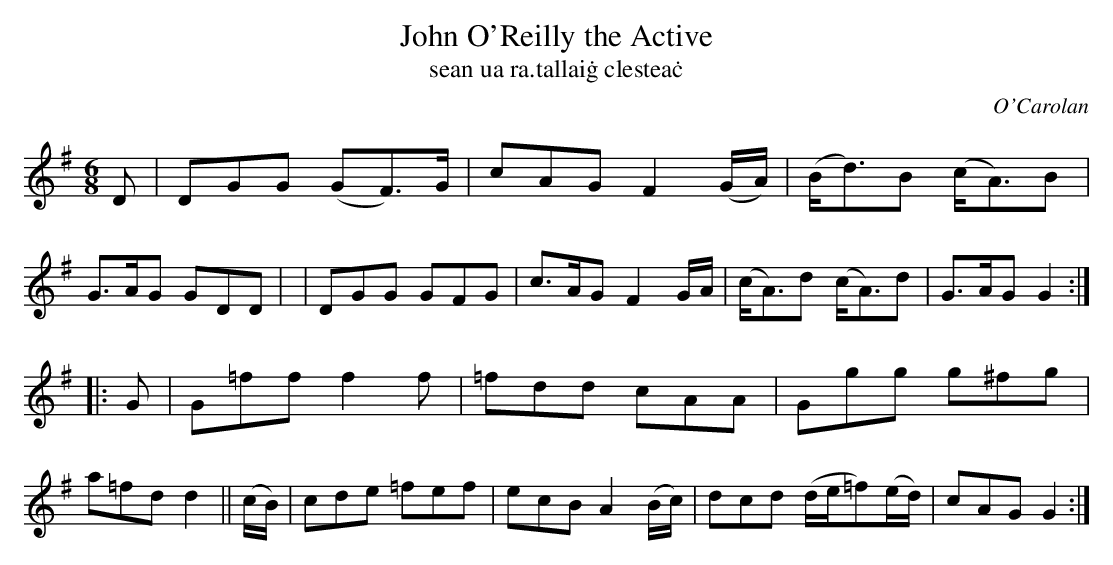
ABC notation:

X:1
T: John O'Reilly the Active
T: sean ua ra\.tallai\.g clestea\.c
C: O'Carolan
M: 6/8
L: 1/8
K: G
D | DGG (GF>)G | cAG F2(G/A/) | (B<d)B (c<A)B | G>AG GDD |\
  | DGG  GFG   | c>AG F2G/A/  | (c<A)d (c<A)d | G>AG G2 :|
|: G   | G=ff f2f | =fdd cAA | Ggg g^fg | a=fd d2 ||\
(c/B/) | cde =fef | ecB A2(B/c/) | dcd (d/e/=f)(e/d/) | cAG G2 :|
